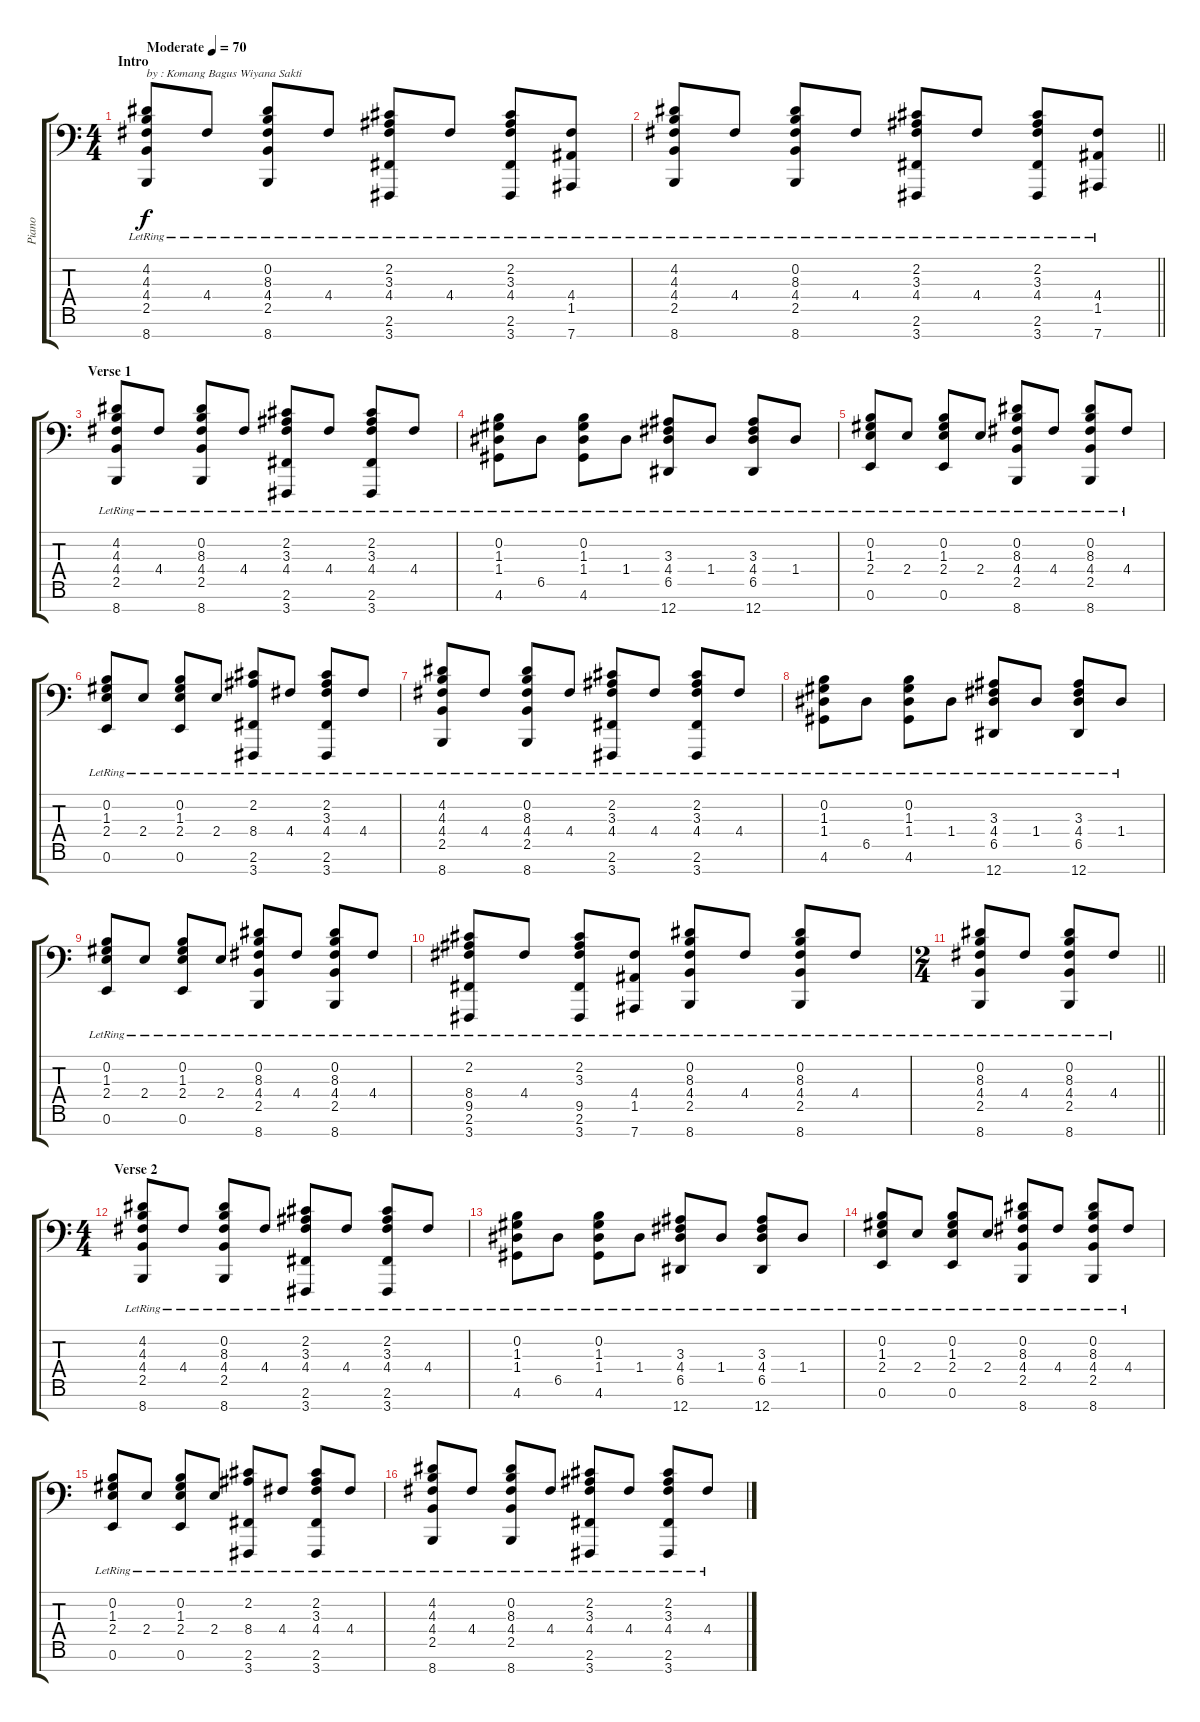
\track ("Piano" "Piano") {instrument acousticgrandpiano}
\staff {score tabs}
\tuning (E4 B3 G3 D3 A2 E2 Eb1) {hide}
\ts (4 4)
\section ("" "Intro")
\tempo (70 "Moderate")
\clef f4
\ks c
(4.2{lr} 4.3{lr} 4.4 2.5{lr} 8.7{lr}).8{txt "by : Komang Bagus Wiyana Sakti" dy f instrument acousticgrandpiano} 4.4{lr}.8 (0.2{lr} 8.3{lr} 4.4 2.5{lr} 8.7{lr}).8 4.4{lr}.8 (2.2{lr} 3.3{lr} 4.4{lr} 2.6{lr} 3.7{lr}).8 4.4{lr}.8 (2.2{lr} 3.3{lr} 4.4{lr} 2.6{lr} 3.7{lr}).8 (4.4{lr} 1.5{lr} 7.7{lr}).8 |
\barLineRight lightlight
(4.2{lr} 4.3{lr} 4.4 2.5{lr} 8.7{lr}).8 4.4{lr}.8 (0.2{lr} 8.3{lr} 4.4 2.5{lr} 8.7{lr}).8 4.4{lr}.8 (2.2{lr} 3.3{lr} 4.4{lr} 2.6{lr} 3.7{lr}).8 4.4{lr}.8 (2.2{lr} 3.3{lr} 4.4{lr} 2.6{lr} 3.7{lr}).8 (4.4{lr} 1.5{lr} 7.7{lr}).8 |
\section ("" "Verse 1")
(4.2{lr} 4.3{lr} 4.4 2.5{lr} 8.7{lr}).8 4.4{lr}.8 (0.2{lr} 8.3{lr} 4.4 2.5{lr} 8.7{lr}).8 4.4{lr}.8 (2.2{lr} 3.3{lr} 4.4{lr} 2.6{lr} 3.7{lr}).8 4.4{lr}.8 (2.2{lr} 3.3{lr} 4.4{lr} 2.6{lr} 3.7{lr}).8 4.4{lr}.8 |
(0.2{lr} 1.3{lr} 1.4{lr} 4.6{lr}).8 6.5{lr}.8 (0.2{lr} 1.3{lr} 1.4{lr} 4.6{lr}).8 1.4{lr}.8 (3.3{lr} 4.4{lr} 6.5{lr} 12.7{lr}).8 1.4{lr}.8 (3.3{lr} 4.4{lr} 6.5{lr} 12.7{lr}).8 1.4{lr}.8 |
(0.2{lr} 1.3{lr} 2.4 0.6{lr}).8 2.4{lr}.8 (0.2{lr} 1.3{lr} 2.4 0.6{lr}).8 2.4{lr}.8 (0.2{lr} 8.3{lr} 4.4 2.5{lr} 8.7{lr}).8 4.4{lr}.8 (0.2{lr} 8.3{lr} 4.4 2.5{lr} 8.7{lr}).8 4.4{lr}.8 |
(0.2{lr} 1.3{lr} 2.4 0.6{lr}).8 2.4{lr}.8 (0.2{lr} 1.3{lr} 2.4 0.6{lr}).8 2.4{lr}.8 (2.2{lr} 8.4{lr} 2.6{lr} 3.7{lr}).8 4.4{lr}.8 (2.2{lr} 3.3{lr} 4.4 2.6{lr} 3.7{lr}).8 4.4{lr}.8 |
(4.2{lr} 4.3{lr} 4.4 2.5{lr} 8.7{lr}).8 4.4{lr}.8 (0.2{lr} 8.3{lr} 4.4 2.5{lr} 8.7{lr}).8 4.4{lr}.8 (2.2{lr} 3.3{lr} 4.4{lr} 2.6{lr} 3.7{lr}).8 4.4{lr}.8 (2.2{lr} 3.3{lr} 4.4{lr} 2.6{lr} 3.7{lr}).8 4.4{lr}.8 |
(0.2{lr} 1.3{lr} 1.4{lr} 4.6{lr}).8 6.5{lr}.8 (0.2{lr} 1.3{lr} 1.4{lr} 4.6{lr}).8 1.4{lr}.8 (3.3{lr} 4.4{lr} 6.5{lr} 12.7{lr}).8 1.4{lr}.8 (3.3{lr} 4.4{lr} 6.5{lr} 12.7{lr}).8 1.4{lr}.8 |
(0.2{lr} 1.3{lr} 2.4 0.6{lr}).8 2.4{lr}.8 (0.2{lr} 1.3{lr} 2.4 0.6{lr}).8 2.4{lr}.8 (0.2{lr} 8.3{lr} 4.4 2.5{lr} 8.7{lr}).8 4.4{lr}.8 (0.2{lr} 8.3{lr} 4.4 2.5{lr} 8.7{lr}).8 4.4{lr}.8 |
(2.2{lr} 8.4{lr} 9.5 2.6{lr} 3.7{lr}).8 4.4{lr}.8 (2.2{lr} 3.3{lr} 9.5 2.6{lr} 3.7{lr}).8 (4.4{lr} 1.5{lr} 7.7{lr}).8 (0.2{lr} 8.3{lr} 4.4 2.5{lr} 8.7{lr}).8 4.4{lr}.8 (0.2{lr} 8.3{lr} 4.4 2.5{lr} 8.7{lr}).8 4.4{lr}.8 |
\ts (2 4)
\barLineRight lightlight
(0.2{lr} 8.3{lr} 4.4 2.5{lr} 8.7{lr}).8 4.4{lr}.8 (0.2{lr} 8.3{lr} 4.4 2.5{lr} 8.7{lr}).8 4.4{lr}.8 |
\ts (4 4)
\section ("" "Verse 2")
(4.2{lr} 4.3{lr} 4.4 2.5{lr} 8.7{lr}).8 4.4{lr}.8 (0.2{lr} 8.3{lr} 4.4 2.5{lr} 8.7{lr}).8 4.4{lr}.8 (2.2{lr} 3.3{lr} 4.4{lr} 2.6{lr} 3.7{lr}).8 4.4{lr}.8 (2.2{lr} 3.3{lr} 4.4{lr} 2.6{lr} 3.7{lr}).8 4.4{lr}.8 |
(0.2{lr} 1.3{lr} 1.4{lr} 4.6{lr}).8 6.5{lr}.8 (0.2{lr} 1.3{lr} 1.4{lr} 4.6{lr}).8 1.4{lr}.8 (3.3{lr} 4.4{lr} 6.5{lr} 12.7{lr}).8 1.4{lr}.8 (3.3{lr} 4.4{lr} 6.5{lr} 12.7{lr}).8 1.4{lr}.8 |
(0.2{lr} 1.3{lr} 2.4 0.6{lr}).8 2.4{lr}.8 (0.2{lr} 1.3{lr} 2.4 0.6{lr}).8 2.4{lr}.8 (0.2{lr} 8.3{lr} 4.4 2.5{lr} 8.7{lr}).8 4.4{lr}.8 (0.2{lr} 8.3{lr} 4.4 2.5{lr} 8.7{lr}).8 4.4{lr}.8 |
(0.2{lr} 1.3{lr} 2.4 0.6{lr}).8 2.4{lr}.8 (0.2{lr} 1.3{lr} 2.4 0.6{lr}).8 2.4{lr}.8 (2.2{lr} 8.4{lr} 2.6{lr} 3.7{lr}).8 4.4{lr}.8 (2.2{lr} 3.3{lr} 4.4 2.6{lr} 3.7{lr}).8 4.4{lr}.8 |
(4.2{lr} 4.3{lr} 4.4 2.5{lr} 8.7{lr}).8 4.4{lr}.8 (0.2{lr} 8.3{lr} 4.4 2.5{lr} 8.7{lr}).8 4.4{lr}.8 (2.2{lr} 3.3{lr} 4.4{lr} 2.6{lr} 3.7{lr}).8 4.4{lr}.8 (2.2{lr} 3.3{lr} 4.4{lr} 2.6{lr} 3.7{lr}).8 4.4{lr}.8
